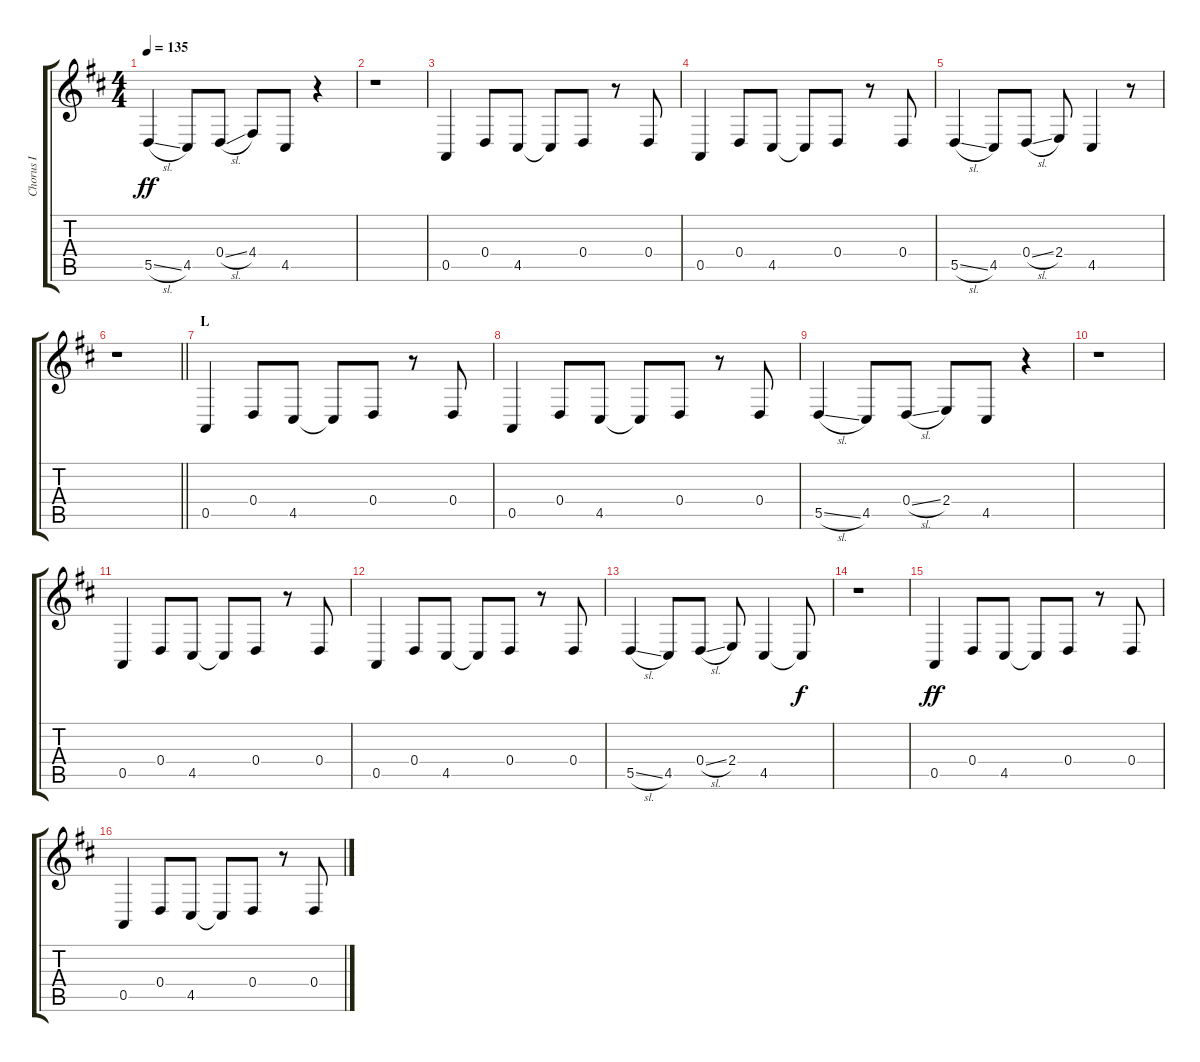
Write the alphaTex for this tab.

\track ("Chorus I" "Chorus I") {instrument voiceoohs}
\staff {score tabs}
\tuning (E4 B3 G3 D3 A2 E2) {hide}
\ts (4 4)
\tempo 135
\clef g2
\ks d
5.5{sl}.4{dy ff} 4.5.8 0.4{sl}.8 4.4.8 4.5.8 r.4 |
r.1 |
0.5.4 0.4.8 4.5.8 4.5{t}.8 0.4.8 r.8 0.4.8 |
0.5.4 0.4.8 4.5.8 4.5{t}.8 0.4.8 r.8 0.4.8 |
5.5{sl}.4 4.5.8 0.4{sl}.8 2.4.8 4.5.4 r.8 |
\barLineRight lightlight
r.1 |
\section ("" "L")
0.5.4 0.4.8 4.5.8 4.5{t}.8 0.4.8 r.8 0.4.8 |
0.5.4 0.4.8 4.5.8 4.5{t}.8 0.4.8 r.8 0.4.8 |
5.5{sl}.4 4.5.8 0.4{sl}.8 2.4.8 4.5.8 r.4 |
r.1 |
0.5.4 0.4.8 4.5.8 4.5{t}.8 0.4.8 r.8 0.4.8 |
0.5.4 0.4.8 4.5.8 4.5{t}.8 0.4.8 r.8 0.4.8 |
5.5{sl}.4 4.5.8 0.4{sl}.8 2.4.8 4.5.4 4.5{t}.8{dy f} |
r.1 |
0.5.4{dy ff} 0.4.8 4.5.8 4.5{t}.8 0.4.8 r.8 0.4.8 |
0.5.4 0.4.8 4.5.8 4.5{t}.8 0.4.8 r.8 0.4.8
